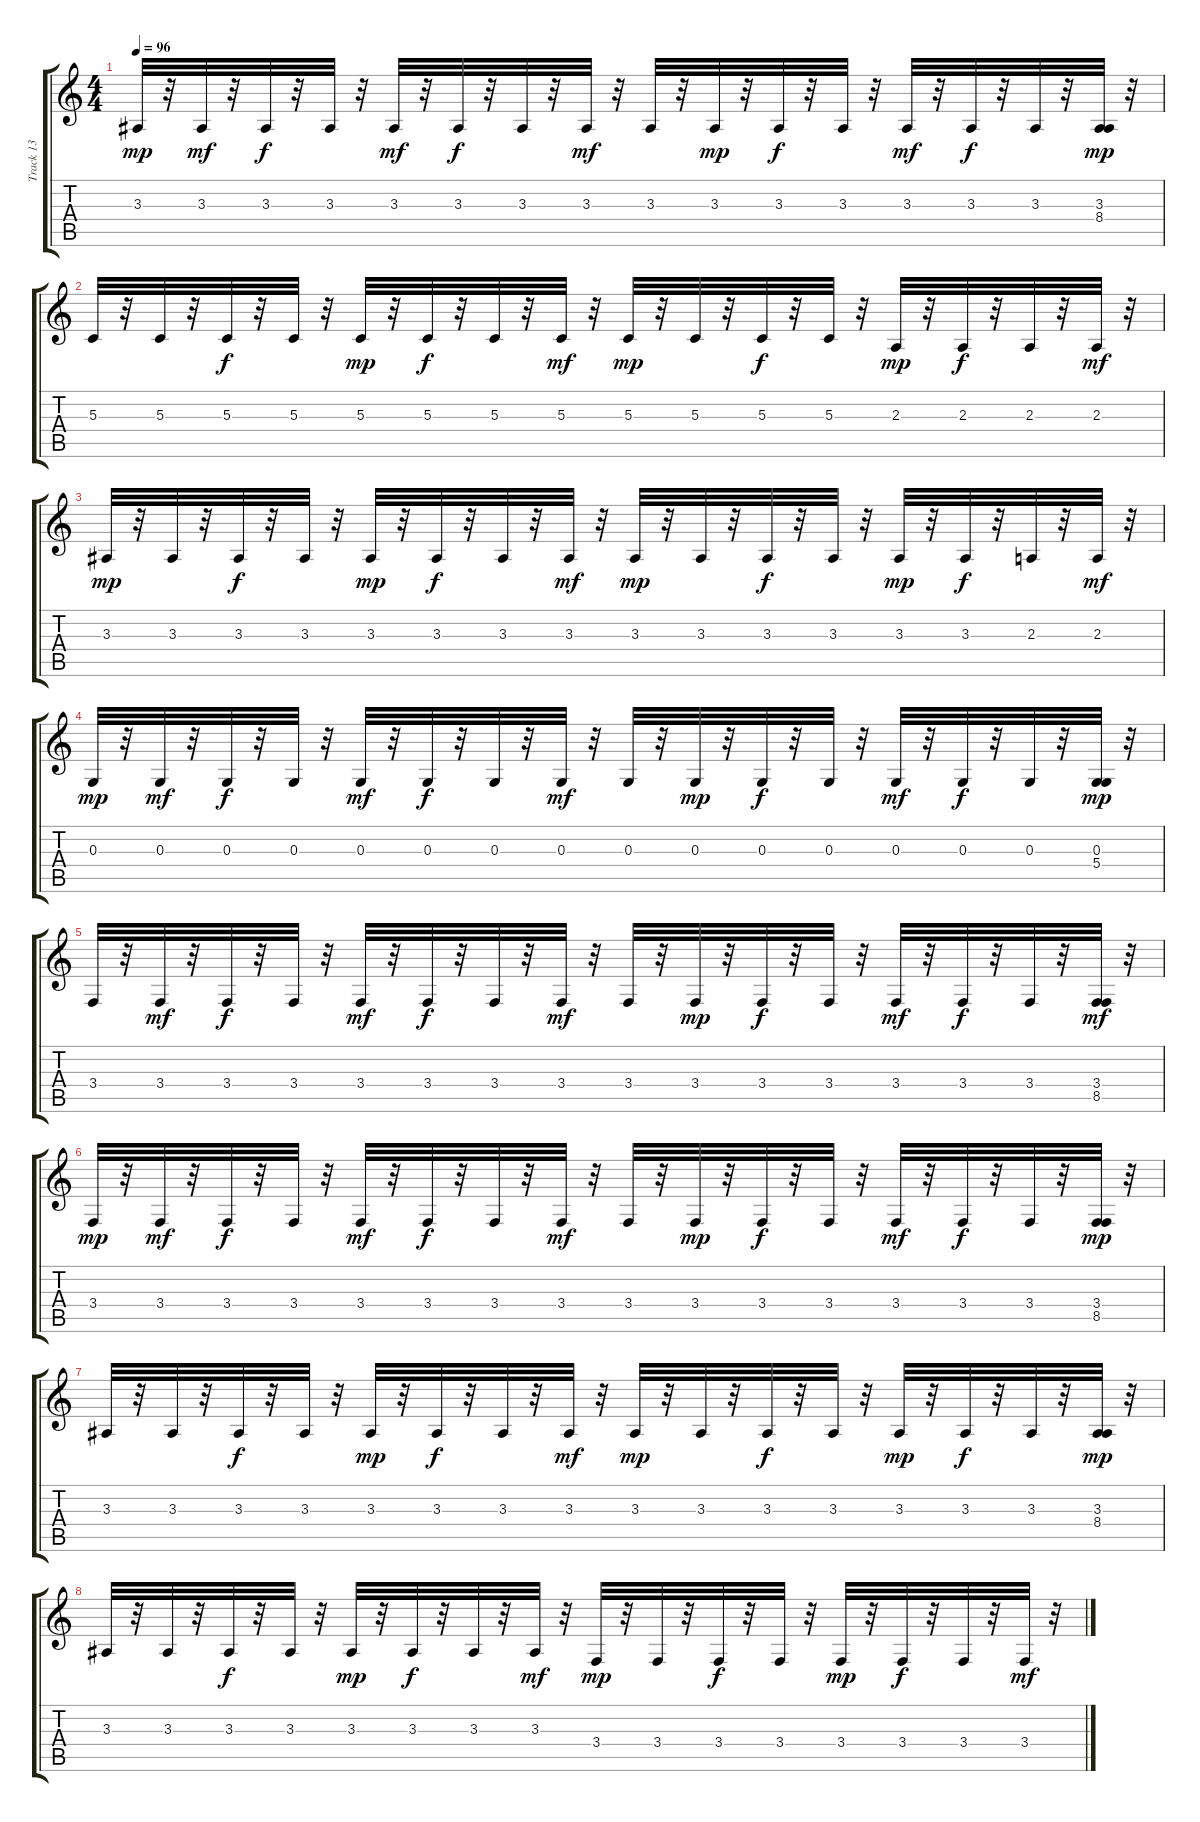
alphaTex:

\track ("Track 13" "Track 13") {instrument lead8bassandlead}
\staff {score tabs}
\tuning (E4 B3 G3 D3 A2 E2) {hide}
\ts (4 4)
\tempo 96
\clef g2
\ks c
3.3.32{dy mp} r.32 3.3.32{dy mf} r.32 3.3.32{dy f} r.32 3.3.32 r.32 3.3.32{dy mf} r.32 3.3.32{dy f} r.32 3.3.32 r.32 3.3.32{dy mf} r.32 3.3.32 r.32 3.3.32{dy mp} r.32 3.3.32{dy f} r.32 3.3.32 r.32 3.3.32{dy mf} r.32 3.3.32{dy f} r.32 3.3.32 r.32 (3.3 8.4).32{dy mp} r.32 |
5.3.32 r.32 5.3.32 r.32 5.3.32{dy f} r.32 5.3.32 r.32 5.3.32{dy mp} r.32 5.3.32{dy f} r.32 5.3.32 r.32 5.3.32{dy mf} r.32 5.3.32{dy mp} r.32 5.3.32 r.32 5.3.32{dy f} r.32 5.3.32 r.32 2.3.32{dy mp} r.32 2.3.32{dy f} r.32 2.3.32 r.32 2.3.32{dy mf} r.32 |
3.3.32{dy mp} r.32 3.3.32 r.32 3.3.32{dy f} r.32 3.3.32 r.32 3.3.32{dy mp} r.32 3.3.32{dy f} r.32 3.3.32 r.32 3.3.32{dy mf} r.32 3.3.32{dy mp} r.32 3.3.32 r.32 3.3.32{dy f} r.32 3.3.32 r.32 3.3.32{dy mp} r.32 3.3.32{dy f} r.32 2.3.32 r.32 2.3.32{dy mf} r.32 |
0.3.32{dy mp} r.32 0.3.32{dy mf} r.32 0.3.32{dy f} r.32 0.3.32 r.32 0.3.32{dy mf} r.32 0.3.32{dy f} r.32 0.3.32 r.32 0.3.32{dy mf} r.32 0.3.32 r.32 0.3.32{dy mp} r.32 0.3.32{dy f} r.32 0.3.32 r.32 0.3.32{dy mf} r.32 0.3.32{dy f} r.32 0.3.32 r.32 (0.3 5.4).32{dy mp} r.32 |
3.4.32 r.32 3.4.32{dy mf} r.32 3.4.32{dy f} r.32 3.4.32 r.32 3.4.32{dy mf} r.32 3.4.32{dy f} r.32 3.4.32 r.32 3.4.32{dy mf} r.32 3.4.32 r.32 3.4.32{dy mp} r.32 3.4.32{dy f} r.32 3.4.32 r.32 3.4.32{dy mf} r.32 3.4.32{dy f} r.32 3.4.32 r.32 (3.4 8.5).32{dy mf} r.32 |
3.4.32{dy mp} r.32 3.4.32{dy mf} r.32 3.4.32{dy f} r.32 3.4.32 r.32 3.4.32{dy mf} r.32 3.4.32{dy f} r.32 3.4.32 r.32 3.4.32{dy mf} r.32 3.4.32 r.32 3.4.32{dy mp} r.32 3.4.32{dy f} r.32 3.4.32 r.32 3.4.32{dy mf} r.32 3.4.32{dy f} r.32 3.4.32 r.32 (3.4 8.5).32{dy mp} r.32 |
3.3.32 r.32 3.3.32 r.32 3.3.32{dy f} r.32 3.3.32 r.32 3.3.32{dy mp} r.32 3.3.32{dy f} r.32 3.3.32 r.32 3.3.32{dy mf} r.32 3.3.32{dy mp} r.32 3.3.32 r.32 3.3.32{dy f} r.32 3.3.32 r.32 3.3.32{dy mp} r.32 3.3.32{dy f} r.32 3.3.32 r.32 (3.3 8.4).32{dy mp} r.32 |
3.3.32 r.32 3.3.32 r.32 3.3.32{dy f} r.32 3.3.32 r.32 3.3.32{dy mp} r.32 3.3.32{dy f} r.32 3.3.32 r.32 3.3.32{dy mf} r.32 3.4.32{dy mp} r.32 3.4.32 r.32 3.4.32{dy f} r.32 3.4.32 r.32 3.4.32{dy mp} r.32 3.4.32{dy f} r.32 3.4.32 r.32 3.4.32{dy mf} r.32
